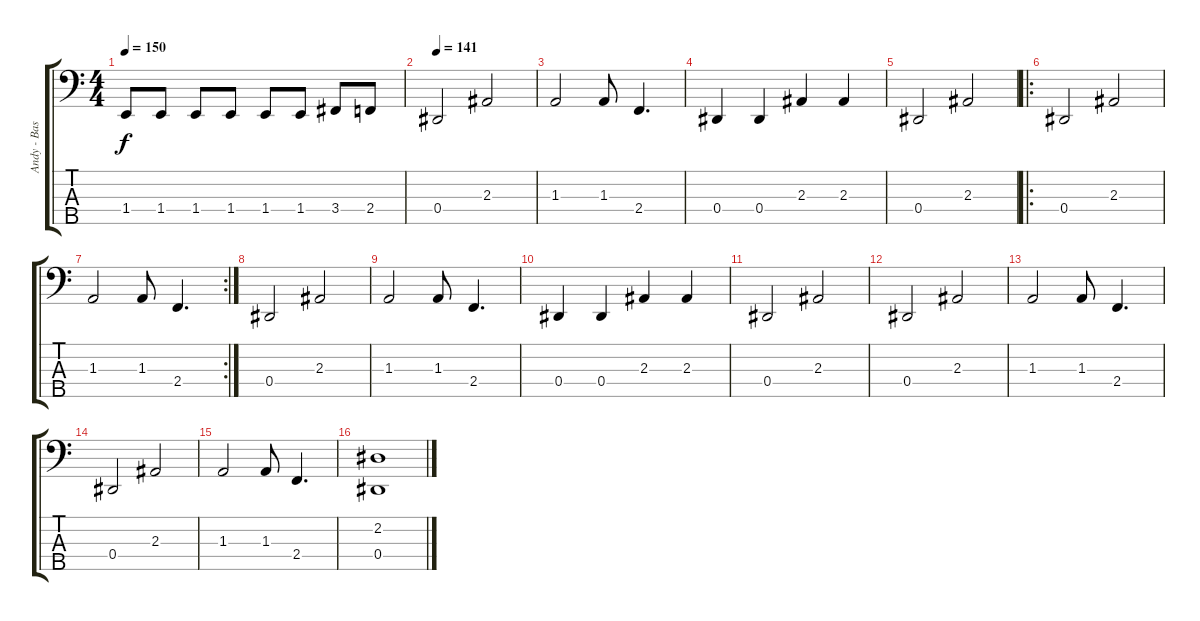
\track ("Andy - Bass" "Andy - Bas") {instrument electricbassfinger}
\staff {score tabs}
\tuning (Gb2 Db2 Ab1 Eb1 Bb0) {hide}
\ts (4 4)
\tempo 150
\clef f4
\ks c
1.4.8{dy f} 1.4.8 1.4.8 1.4.8 1.4.8 1.4.8 3.4.8 2.4.8 |
\tempo 141
0.4.2 2.3.2 |
1.3.2 1.3.8 2.4.4{d} |
0.4.4 0.4.4 2.3.4 2.3.4 |
0.4.2 2.3.2 |
\ro
0.4.2 2.3.2 |
\rc 2
1.3.2 1.3.8 2.4.4{d} |
0.4.2 2.3.2 |
1.3.2 1.3.8 2.4.4{d} |
0.4.4 0.4.4 2.3.4 2.3.4 |
0.4.2 2.3.2 |
0.4.2 2.3.2 |
1.3.2 1.3.8 2.4.4{d} |
0.4.2 2.3.2 |
1.3.2 1.3.8 2.4.4{d} |
(2.2 0.4).1
